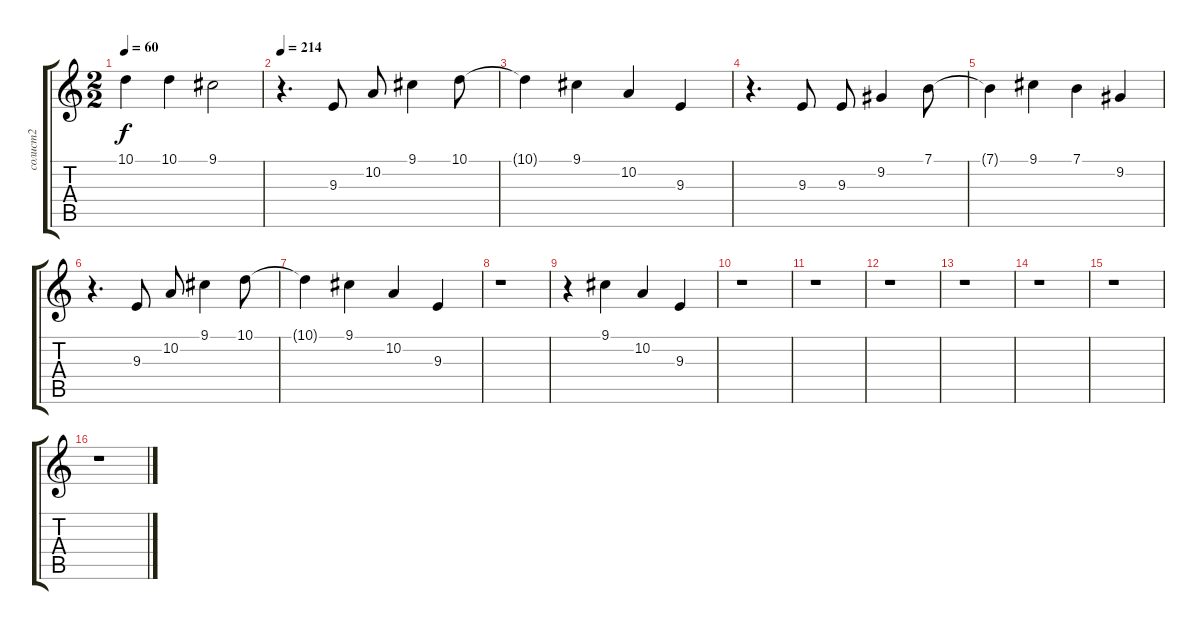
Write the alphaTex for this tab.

\track ("солист2" "солист2") {instrument acousticgrandpiano}
\staff {score tabs}
\tuning (E4 B3 G3 D3 A2 E2) {hide}
\ts (2 2)
\tempo 60
\clef g2
\ks c
10.1.4{dy f} 10.1.4 9.1.2 |
\tempo 214
r.4{d} 9.3.8 10.2.8 9.1.4 10.1.8 |
10.1{t}.4 9.1.4 10.2.4 9.3.4 |
r.4{d} 9.3.8 9.3.8 9.2.4 7.1.8 |
7.1{t}.4 9.1.4 7.1.4 9.2.4 |
r.4{d} 9.3.8 10.2.8 9.1.4 10.1.8 |
10.1{t}.4 9.1.4 10.2.4 9.3.4 |
r.1 |
r.4 9.1.4 10.2.4 9.3.4 |
r.1 |
r.1 |
r.1 |
r.1 |
r.1 |
r.1 |
r.1
